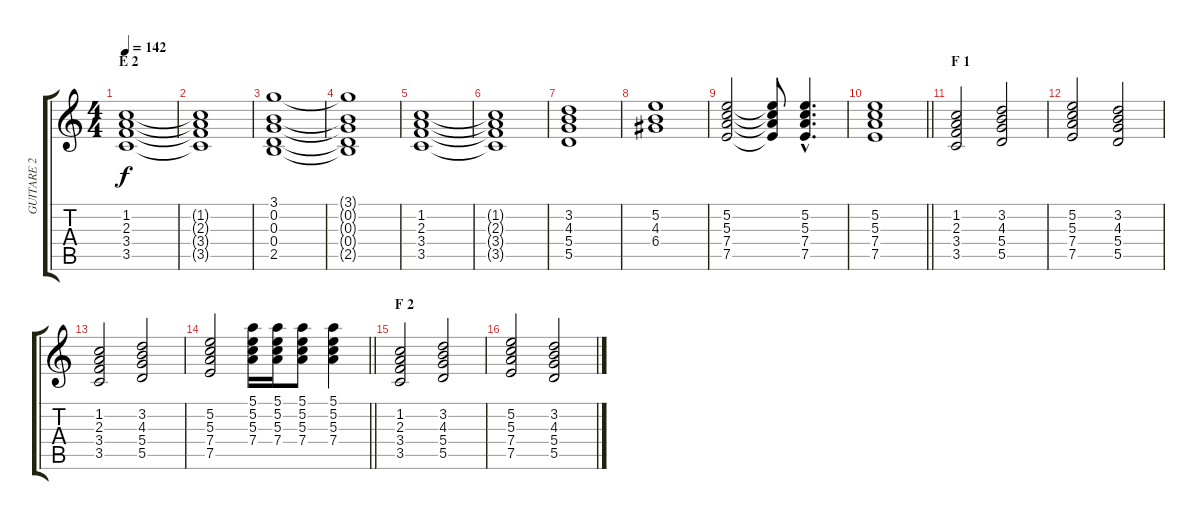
\track ("GUITARE 2" "GUITARE 2") {instrument distortionguitar}
\staff {score tabs}
\tuning (E4 B3 G3 D3 A2 E2) {hide}
\ts (4 4)
\section ("" "E 2")
\tempo 142
\clef g2
\ks c
(1.2 2.3 3.4 3.5).1{dy f} |
(1.2{t} 2.3{t} 3.4{t} 3.5{t}).1 |
(3.1 0.2 0.3 0.4 2.5).1 |
(3.1{t} 0.2{t} 0.3{t} 0.4{t} 2.5{t}).1 |
(1.2 2.3 3.4 3.5).1 |
(1.2{t} 2.3{t} 3.4{t} 3.5{t}).1 |
(3.2 4.3 5.4 5.5).1 |
(5.2 4.3 6.4).1 |
(5.2 5.3 7.4 7.5).2 (5.2{t} 5.3{t} 7.4{t} 7.5{t}).8 (5.2{hac} 5.3{hac} 7.4{hac} 7.5{hac}).4{d} |
\barLineRight lightlight
(5.2 5.3 7.4 7.5).1 |
\section ("" "F 1")
(1.2 2.3 3.4 3.5).2 (3.2 4.3 5.4 5.5).2 |
(5.2 5.3 7.4 7.5).2 (3.2 4.3 5.4 5.5).2 |
(1.2 2.3 3.4 3.5).2 (3.2 4.3 5.4 5.5).2 |
\barLineRight lightlight
(5.2 5.3 7.4 7.5).2 (5.1 5.2 5.3 7.4).16 (5.1 5.2 5.3 7.4).16 (5.1 5.2 5.3 7.4).8 (5.1 5.2 5.3 7.4).4 |
\section ("" "F 2")
(1.2 2.3 3.4 3.5).2 (3.2 4.3 5.4 5.5).2 |
(5.2 5.3 7.4 7.5).2 (3.2 4.3 5.4 5.5).2
